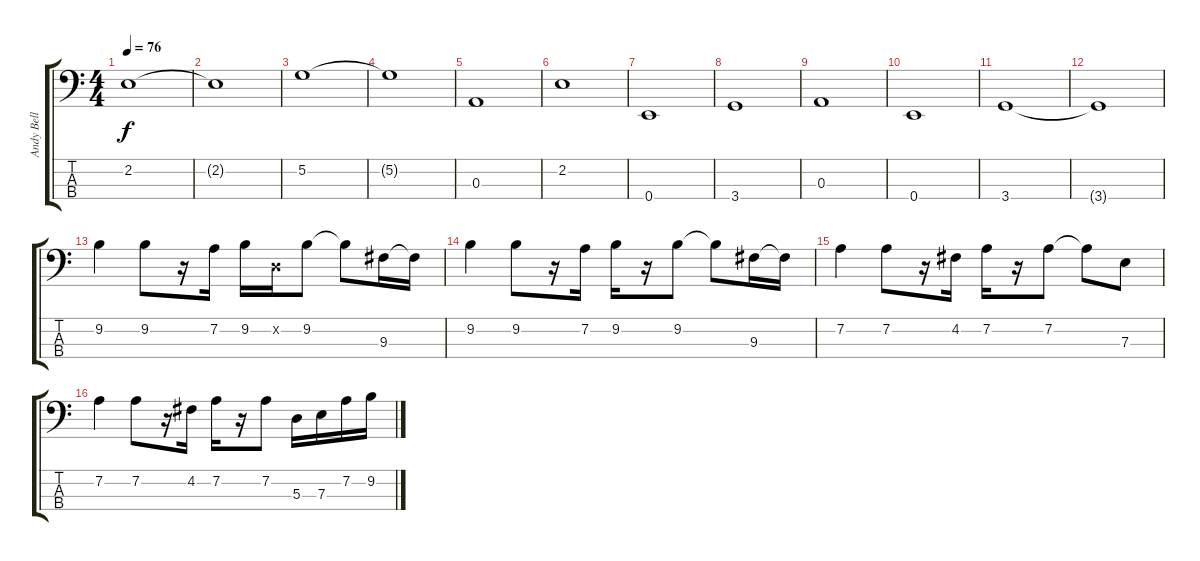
\track ("Andy Bell" "Andy Bell") {instrument electricbassfinger}
\staff {score tabs}
\tuning (G2 D2 A1 E1) {hide}
\ts (4 4)
\tempo 76
\clef f4
\ks c
2.2.1{dy f} |
2.2{t}.1 |
5.2.1 |
5.2{t}.1 |
0.3.1{volume 13} |
2.2.1 |
0.4.1 |
3.4.1 |
0.3.1 |
0.4.1 |
3.4.1 |
3.4{t}.1 |
9.2.4 9.2.8 r.16 7.2.16 9.2.16 0.2{x}.16 9.2.8 9.2{t}.8 9.3.16 9.3{t}.16 |
9.2.4 9.2.8 r.16 7.2.16 9.2.16 r.16 9.2.8 9.2{t}.8 9.3.16 9.3{t}.16 |
7.2.4 7.2.8 r.16 4.2.16 7.2.16 r.16 7.2.8 7.2{t}.8 7.3.8 |
7.2.4 7.2.8 r.16 4.2.16 7.2.16 r.16 7.2.8 5.3.16 7.3.16 7.2.16 9.2.16
